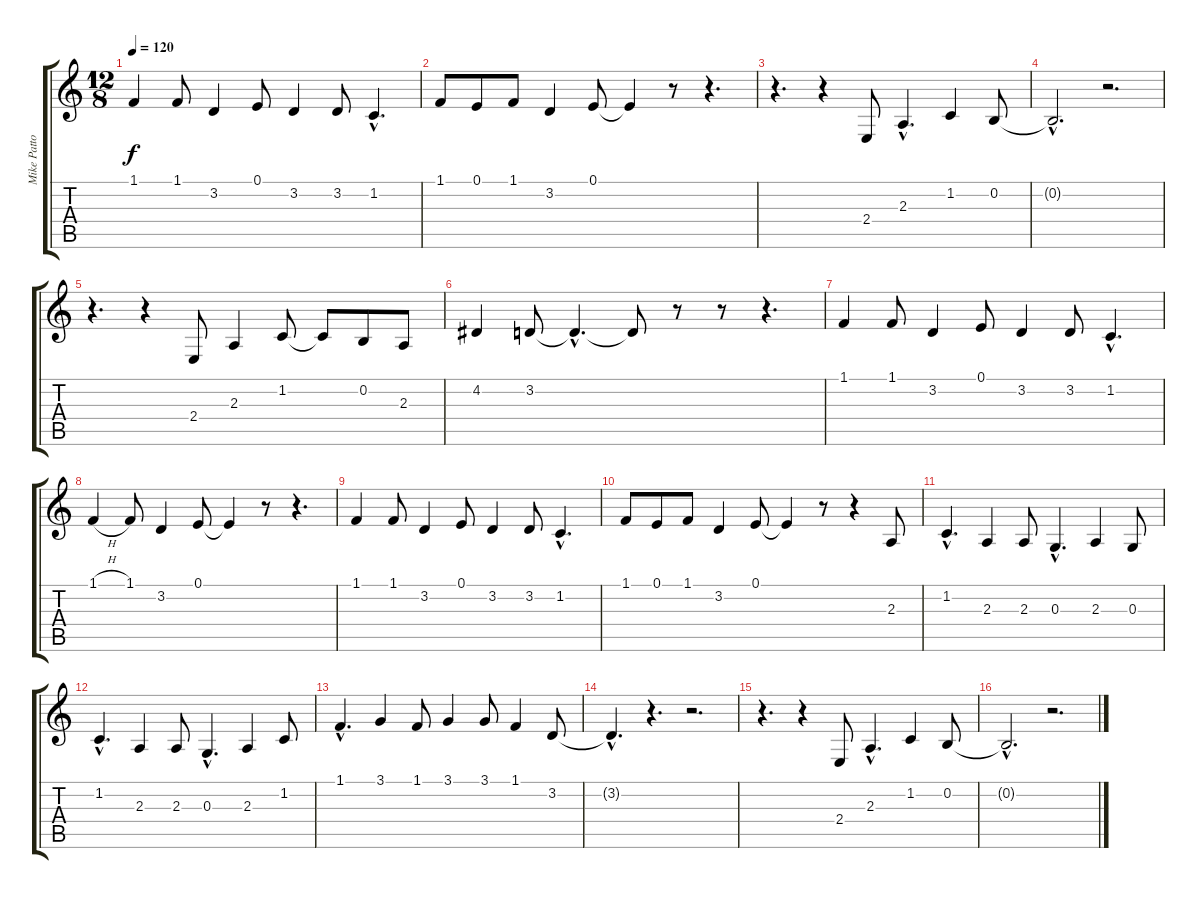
\track ("Mike Patton" "Mike Patto") {instrument voiceoohs}
\staff {score tabs}
\tuning (E4 B3 G3 D3 A2 E2) {hide}
\ts (12 8)
\tempo 120
\clef g2
\ks c
1.1.4{dy f} 1.1.8 3.2.4 0.1.8 3.2.4 3.2.8 1.2{hac}.4{d} |
1.1.8 0.1.8 1.1.8 3.2.4 0.1.8 0.1{t}.4 r.8 r.4{d} |
r.4{d} r.4 2.4.8 2.3{hac}.4{d} 1.2.4 0.2.8 |
0.2{hac t}.2{d} r.2{d} |
r.4{d} r.4 2.4.8 2.3.4 1.2.8 1.2{t}.8 0.2.8 2.3.8 |
4.2.4 3.2.8 3.2{hac t}.4{d} 3.2{t}.8 r.8 r.8 r.4{d} |
1.1.4 1.1.8 3.2.4 0.1.8 3.2.4 3.2.8 1.2{hac}.4{d} |
1.1{h}.4 1.1.8 3.2.4 0.1.8 0.1{t}.4 r.8 r.4{d} |
1.1.4 1.1.8 3.2.4 0.1.8 3.2.4 3.2.8 1.2{hac}.4{d} |
1.1.8 0.1.8 1.1.8 3.2.4 0.1.8 0.1{t}.4 r.8 r.4 2.3.8 |
1.2{hac}.4{d} 2.3.4 2.3.8 0.3{hac}.4{d} 2.3.4 0.3.8 |
1.2{hac}.4{d} 2.3.4 2.3.8 0.3{hac}.4{d} 2.3.4 1.2.8 |
1.1{hac}.4{d} 3.1.4 1.1.8 3.1.4 3.1.8 1.1.4 3.2.8 |
3.2{hac t}.4{d} r.4{d} r.2{d} |
r.4{d} r.4 2.4.8 2.3{hac}.4{d} 1.2.4 0.2.8 |
0.2{hac t}.2{d} r.2{d}
